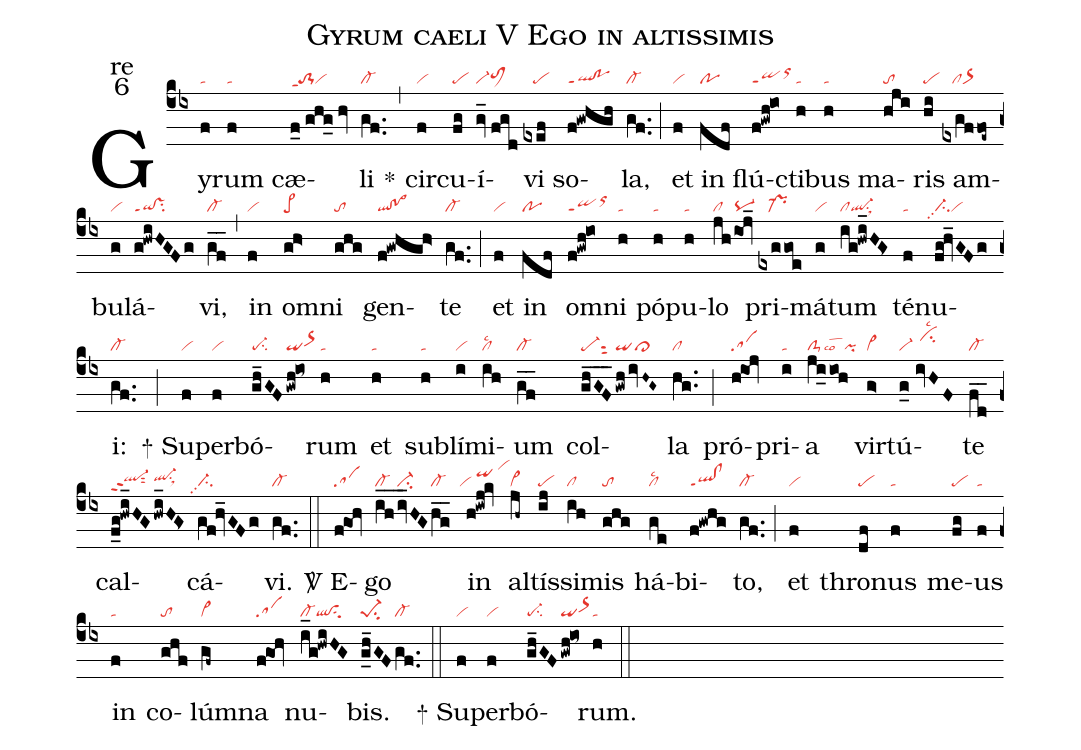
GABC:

name:Gyrum caeli V Ego in altissimis;
office-part:re;
mode:6;
nabc-lines:1;
%%
(cb4) Gy(f|ta)rum(f|ta)
cæ(f_0//ghg_//hv|to-1ppt1vi)li(gf..|cl-) <sp>*</sp>(,)
cir(f|vi)cu(fg|pe)í(gv_//fgd|vi-toM1hh)vi(exef|///pe)
so(f!gwhgh|ql!poppt1)la,(gf..|cl-) (;)
et(f|vi) in(fdf|po)
flú(f!gwh@io|qippt1orhj)cti(h|ta)bus(h|ta)
ma(hji|to)ris(hi|pe)
am(exgffoe~|///clor>)bu(g|vi)lá(g!hwiHGFg|qi!vsppt1su2)vi,(gf__|cl-) (,)
in(f|vi) om(gh>|pe>)ni(ghg|to)
gen(f!gwhgh>|ql!po>)te(gf..|cl-) (;)
et(f|vi) in(fdf|po)  om(f!gwh@io|qippt1orhj)ni(h|ta)
pó(h|ta)pu(h|ta)lo(jh|cl|ioj_|pq-)
pri(exggoe|///pr-)má(g|vi)tum(ig!hwi_HG>|clql-su1sux1)
té(f|ta)nu(fg@hv_GFg|ci-pp2vi)i:(gf..|cl-) (;)

<sp>+</sp>
Su(f|vi)per(f|vi)bó(gh_GF|pe-su2|gwh@io~|qior>hh)rum(h|ta)
et(h|ta) su(h|ta)blí(i|vi)mi(ih|cllsc2)um(gf__|cl-)
col(ghGF___|pe-sut2|gwh|qi|ivH~G~|//ci~)la(hg..|cl) (;)
pró(h@ioj|sa)pri(i|ta)a(ji_ioh|clS-pilsco1)
vir(g>|vi>)tú(g_0//ivHF|vi-//cihjlsc2)te(fd__|cl-)
cal(f_g@hwi_HG|ql-hhppt2sut2|hwi_HG>|ql-hhsu1sux1)cá(gf@hv_GFg|ci-pp2)vi.(gf..|cl-) (::)

<sp>V/</sp>
E(f@goh|sa)go(ih__|cl-|iv_HG|ci-|hg__|cl-)
in(h@iwj@kv|``vi/qihj/vihm)
al(jh~|cl~)tís(ij|pe)si(ih|cl)mis(ghg|to)
há(ge|cllsc2)bi(f@gwhg|ql!clppt1)to,(gf..|cl-) (;)
et(f|vi) thro(df|pe)nus(f|ta) me(fg|pe)us(f|ta)
in(f|ta) co(ghf|to)lúm(gf~|cl~)na(f@goh|sa)
nu(i_g@hwiHG|cl-qlsu2)bis.(gh__GF|pe-1su2|gf..|cl-) (::)

<sp>+</sp>
Su(f|vi)per(f|vi)bó(gh_GF|pe-su2|gwh@io~|qior>hh)rum.(h|ta) (::)
